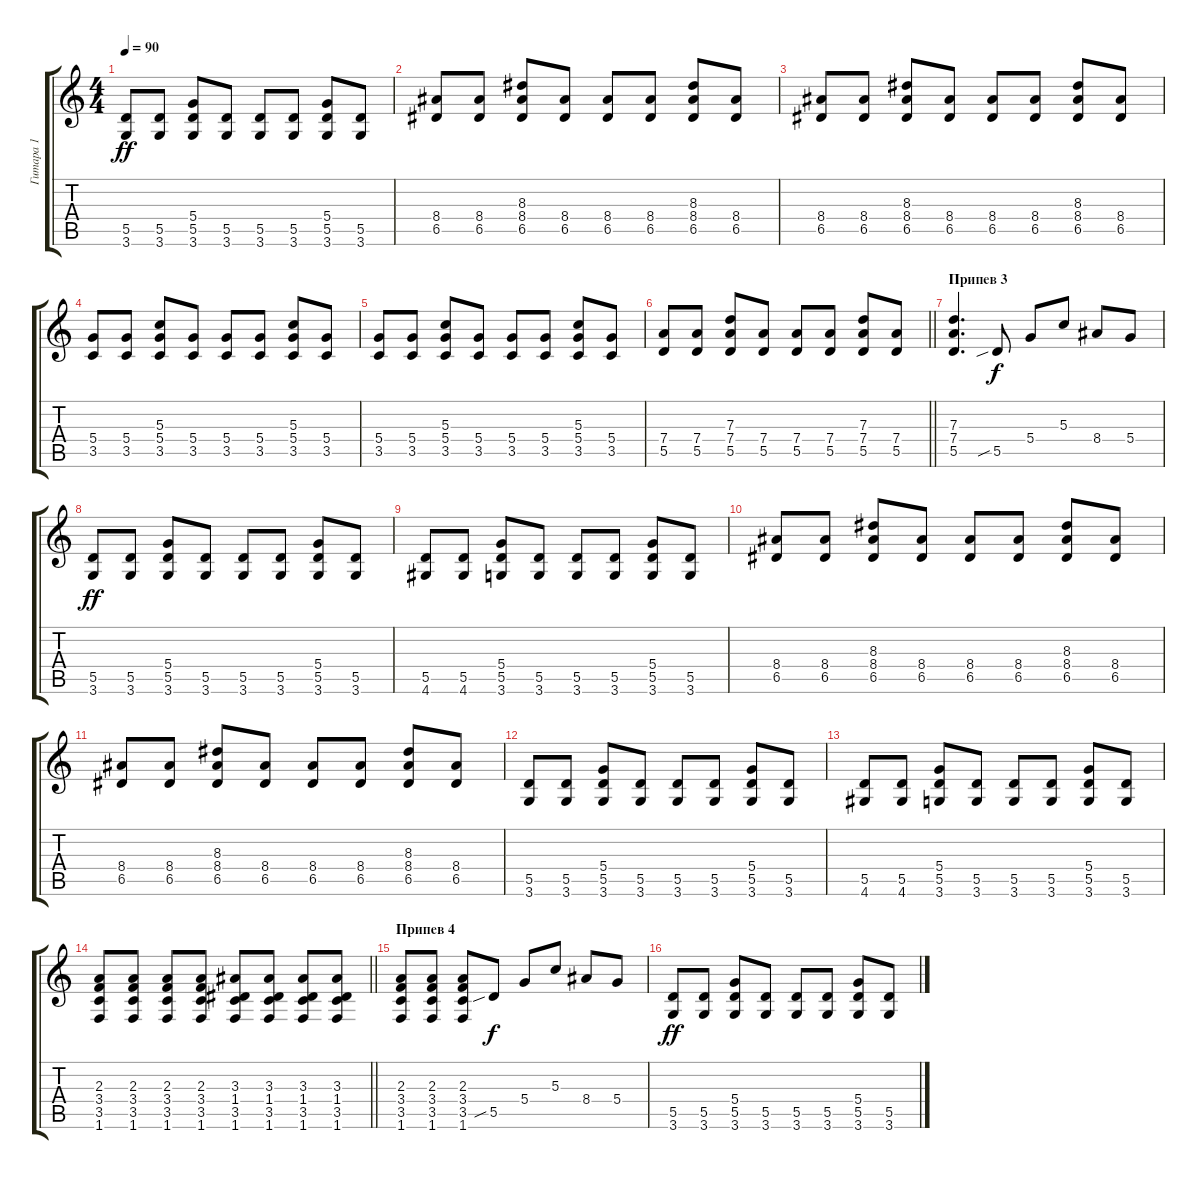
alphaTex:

\track ("Гитара 1" "Гитара 1") {instrument distortionguitar}
\staff {score tabs}
\tuning (E4 B3 G3 D3 A2 E2) {hide}
\ts (4 4)
\tempo 90
\clef g2
\ks c
(5.5 3.6).8{dy ff} (5.5 3.6).8 (5.4 5.5 3.6).8 (5.5 3.6).8 (5.5 3.6).8 (5.5 3.6).8 (5.4 5.5 3.6).8 (5.5 3.6).8 |
(8.4 6.5).8 (8.4 6.5).8 (8.3 8.4 6.5).8 (8.4 6.5).8 (8.4 6.5).8 (8.4 6.5).8 (8.3 8.4 6.5).8 (8.4 6.5).8 |
(8.4 6.5).8 (8.4 6.5).8 (8.3 8.4 6.5).8 (8.4 6.5).8 (8.4 6.5).8 (8.4 6.5).8 (8.3 8.4 6.5).8 (8.4 6.5).8 |
(5.4 3.5).8 (5.4 3.5).8 (5.3 5.4 3.5).8 (5.4 3.5).8 (5.4 3.5).8 (5.4 3.5).8 (5.3 5.4 3.5).8 (5.4 3.5).8 |
(5.4 3.5).8 (5.4 3.5).8 (5.3 5.4 3.5).8 (5.4 3.5).8 (5.4 3.5).8 (5.4 3.5).8 (5.3 5.4 3.5).8 (5.4 3.5).8 |
\barLineRight lightlight
(7.4 5.5).8 (7.4 5.5).8 (7.3 7.4 5.5).8 (7.4 5.5).8 (7.4 5.5).8 (7.4 5.5).8 (7.3 7.4 5.5).8 (7.4 5.5).8 |
\section ("" "Припев 3")
(7.3 7.4 5.5).4{d} 5.5{sib}.8{dy f} 5.4.8 5.3.8 8.4.8 5.4.8 |
(5.5 3.6).8{dy ff} (5.5 3.6).8 (5.4 5.5 3.6).8 (5.5 3.6).8 (5.5 3.6).8 (5.5 3.6).8 (5.4 5.5 3.6).8 (5.5 3.6).8 |
(5.5 4.6).8 (5.5 4.6).8 (5.4 5.5 3.6).8 (5.5 3.6).8 (5.5 3.6).8 (5.5 3.6).8 (5.4 5.5 3.6).8 (5.5 3.6).8 |
(8.4 6.5).8 (8.4 6.5).8 (8.3 8.4 6.5).8 (8.4 6.5).8 (8.4 6.5).8 (8.4 6.5).8 (8.3 8.4 6.5).8 (8.4 6.5).8 |
(8.4 6.5).8 (8.4 6.5).8 (8.3 8.4 6.5).8 (8.4 6.5).8 (8.4 6.5).8 (8.4 6.5).8 (8.3 8.4 6.5).8 (8.4 6.5).8 |
(5.5 3.6).8 (5.5 3.6).8 (5.4 5.5 3.6).8 (5.5 3.6).8 (5.5 3.6).8 (5.5 3.6).8 (5.4 5.5 3.6).8 (5.5 3.6).8 |
(5.5 4.6).8 (5.5 4.6).8 (5.4 5.5 3.6).8 (5.5 3.6).8 (5.5 3.6).8 (5.5 3.6).8 (5.4 5.5 3.6).8 (5.5 3.6).8 |
\barLineRight lightlight
(2.3 3.4 3.5 1.6).8 (2.3 3.4 3.5 1.6).8 (2.3 3.4 3.5 1.6).8 (2.3 3.4 3.5 1.6).8 (3.3 1.4 3.5 1.6).8 (3.3 1.4 3.5 1.6).8 (3.3 1.4 3.5 1.6).8 (3.3 1.4 3.5 1.6).8 |
\section ("" "Припев 4")
(2.3 3.4 3.5 1.6).8 (2.3 3.4 3.5 1.6).8 (2.3 3.4 3.5 1.6).8 5.5{sib}.8{dy f} 5.4.8 5.3.8 8.4.8 5.4.8 |
(5.5 3.6).8{dy ff} (5.5 3.6).8 (5.4 5.5 3.6).8 (5.5 3.6).8 (5.5 3.6).8 (5.5 3.6).8 (5.4 5.5 3.6).8 (5.5 3.6).8
